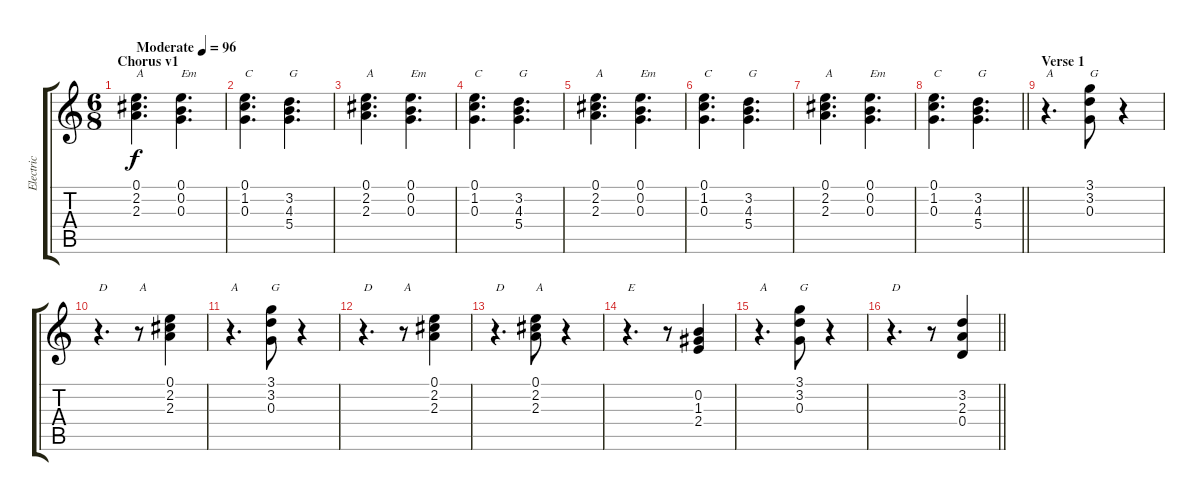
\track ("Electric" "Electric") {instrument overdrivenguitar}
\staff {score tabs}
\tuning (E4 B3 G3 D3 A2 E2) {hide}
\ts (6 8)
\section ("" "Chorus v1")
\tempo (96 "Moderate")
\clef g2
\ks c
(0.1 2.2 2.3).4{d txt "A" dy f instrument overdrivenguitar} (0.1 0.2 0.3).4{d txt "Em"} |
(0.1 1.2 0.3).4{d txt "C"} (3.2 4.3 5.4).4{d txt "G"} |
(0.1 2.2 2.3).4{d txt "A"} (0.1 0.2 0.3).4{d txt "Em"} |
(0.1 1.2 0.3).4{d txt "C"} (3.2 4.3 5.4).4{d txt "G"} |
(0.1 2.2 2.3).4{d txt "A"} (0.1 0.2 0.3).4{d txt "Em"} |
(0.1 1.2 0.3).4{d txt "C"} (3.2 4.3 5.4).4{d txt "G"} |
(0.1 2.2 2.3).4{d txt "A"} (0.1 0.2 0.3).4{d txt "Em"} |
\barLineRight lightlight
(0.1 1.2 0.3).4{d txt "C"} (3.2 4.3 5.4).4{d txt "G"} |
\section ("" "Verse 1")
r.4{d txt "A"} (3.1 3.2 0.3).8{txt "G"} r.4 |
r.4{d txt "D"} r.8{txt "A"} (0.1 2.2 2.3).4 |
r.4{d txt "A"} (3.1 3.2 0.3).8{txt "G"} r.4 |
r.4{d txt "D"} r.8{txt "A"} (0.1 2.2 2.3).4 |
r.4{d txt "D"} (0.1 2.2 2.3).8{txt "A"} r.4 |
r.4{d txt "E"} r.8 (0.2 1.3 2.4).4 |
r.4{d txt "A"} (3.1 3.2 0.3).8{txt "G"} r.4 |
\barLineRight lightlight
r.4{d txt "D"} r.8 (3.2 2.3 0.4).4
